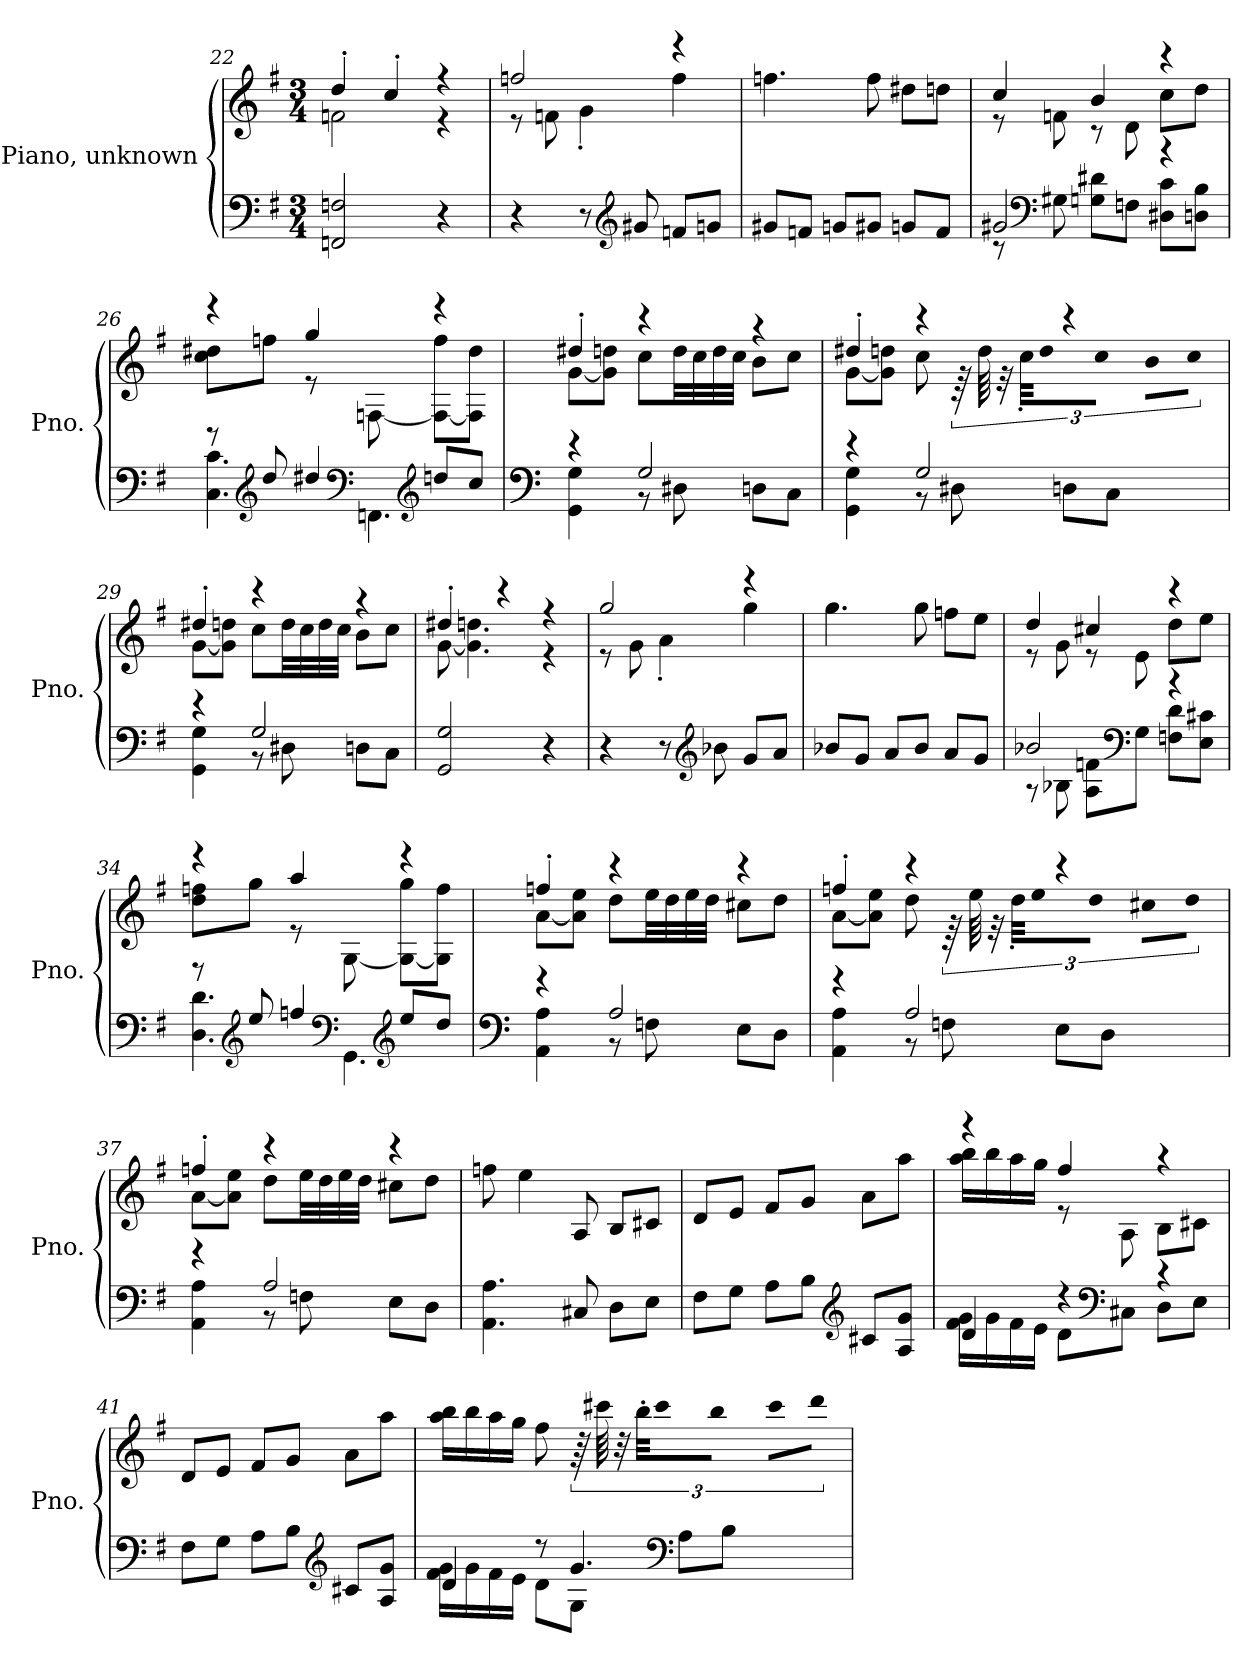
**kern	**kern
*part1	*part1
*staff2	*staff1
*I"Piano, unknown	*
*I'Pno.	*
*clefF4	*clefG2
*k[f#]	*k[f#]
*M3/4	*M3/4
=22	=22
*	*^
2FFn/ 2Fn/	4dd'/	2fn\
.	4cc'/	.
4r	4r	4r
!!LO:LB:g=z	!!
=23	=23	=23
4r	2ffn/	8r
.	.	8fn\
8r	.	4g'\
*clefG2	*	*
8g#X/	.	.
8fn/L	4r	4ff\
8gn/J	.	.
*	*v	*v
=24	=24
8g#X/L	4.ffn\
8fn/J	.
8gn/L	.
8g#X/J	8ff\
8gn/L	8dd#X\L
8f/J	8ddn\J
=25	=25
*^	*^
2g#X/	8r	4cc/	8r
*clefF4	*	*	*
.	8G#X\	.	8fn\
.	8Gn\ 8d#X\L	4b/	8r
.	8Fn\J	.	8d\
4r	8D#X\ 8c\L	4r	8cc\L
.	8Dn\ 8B\J	.	8dd\J
!!LO:LB:g=z	!!
=26	=26	=26	=26
8r	4.C\ 4.c\	4r	8cc\ 8dd#X\L
*clefG2	*	*	*
8dd/	.	.	8ffn\J
4dd#X/	.	4gg/	8r
*clefF4	*	*	*
.	4.FFn\	.	[8Fn\
*clefG2	*	*	*
8ddn/L	.	4r	8F\_ 8ff\L
8cc/J	.	.	8F\] 8dd#\J
=27	=27	=27	=27
*clefF4	*	*	*
4r	4GG\ 4G\	4dd#X'/	[8g\L
.	.	.	8g\] 8ddn\J
2G/	8r	4r	8cc\L
.	8D#X\	.	32dd\LL
.	.	.	32cc\
.	.	.	32dd\
.	.	.	32cc\JJJ
.	8Dn\L	4r	8b\L
.	8C\J	.	8cc\J
=28	=28	=28	=28
4r	4GG\ 4G\	4dd#X'/	[8g\L
.	.	.	8g\] 8ddn\J
2G/	8r	4r	8cc\
.	8D#X\	.	96r
.	.	.	96dd\
.	.	.	48r
.	.	.	48cc'\LLL
.	.	.	32dd\
.	.	.	32cc\JJJ
.	8Dn\L	4r	8b\L
.	8C\J	.	8cc\J
!!LO:LB:g=z	!!
=29	=29	=29	=29
4r	4GG\ 4G\	4dd#X'/	[8g\L
.	.	.	8g\] 8ddn\J
2G/	8r	4r	8cc\L
.	8D#X\	.	32dd\LL
.	.	.	32cc\
.	.	.	32dd\
.	.	.	32cc\JJJ
.	8Dn\L	4r	8b\L
.	8C\J	.	8cc\J
*v	*v	*	*
=30	=30	=30
2GG/ 2G/	4dd#X'/	[8g\
.	.	4.g\] 4.ddn\
.	4r	.
4r	4r	4r
=31	=31	=31
4r	2gg/	8r
.	.	8g\
8r	.	4a'\
*clefG2	*	*
8b-X\	.	.
8g/L	4r	4gg\
8a/J	.	.
*	*v	*v
=32	=32
8b-X/L	4.gg\
8g/J	.
8a/L	.
8b-/J	8gg\
8a/L	8ffn\L
8g/J	8ee\J
!!LO:LB:g=z
=33	=33
*^	*^
2b-X/	8r	4dd/	8r
.	8B-X\	.	8g\
.	8A\ 8fn\L	4cc#X/	8r
*clefF4	*	*	*
.	8G\J	.	8e\
4r	8Fn\ 8d\L	4r	8dd\L
.	8E\ 8c#X\J	.	8ee\J
=34	=34	=34	=34
8r	4.D\ 4.d\	4r	8dd\ 8ffn\L
*clefG2	*	*	*
8ee/	.	.	8gg\J
4ffn/	.	4aa/	8r
*clefF4	*	*	*
.	4.GG\	.	[8G\
*clefG2	*	*	*
8ee/L	.	4r	8G\_ 8gg\L
8dd/J	.	.	8G\] 8ff\J
=35	=35	=35	=35
*clefF4	*	*	*
4r	4AA\ 4A\	4ffn'/	[8a\L
.	.	.	8a\] 8ee\J
2A/	8r	4r	8dd\L
.	8Fn\	.	32ee\LL
.	.	.	32dd\
.	.	.	32ee\
.	.	.	32dd\JJJ
.	8E\L	4r	8cc#X\L
.	8D\J	.	8dd\J
!!LO:LB:g=z	!!
=36	=36	=36	=36
4r	4AA\ 4A\	4ffn'/	[8a\L
.	.	.	8a\] 8ee\J
2A/	8r	4r	8dd\
.	8Fn\	.	96r
.	.	.	96ee\
.	.	.	48r
.	.	.	48dd'\LLL
.	.	.	32ee\
.	.	.	32dd\JJJ
.	8E\L	4r	8cc#X\L
.	8D\J	.	8dd\J
=37	=37	=37	=37
4r	4AA\ 4A\	4ffn'/	[8a\L
.	.	.	8a\] 8ee\J
2A/	8r	4r	8dd\L
.	8Fn\	.	32ee\LL
.	.	.	32dd\
.	.	.	32ee\
.	.	.	32dd\JJJ
.	8E\L	4r	8cc#X\L
.	8D\J	.	8dd\J
*v	*v	*	*
*	*v	*v
=38	=38
4.AA\ 4.A\	8ffn\
.	4ee\
8C#X/	8A/
8D\L	8B/L
8E\J	8c#X/J
=39	=39
8F#\L	8d/L
8G\J	8e/J
8A\L	8f#/L
8B\J	8g/J
*clefG2	*
8c#X/L	8a\L
8A/ 8g/J	8aa\J
!!LO:PB:g=z
=40	=40
*^	*^
4d/	16f#\ 16g\LL	4r	16aa\ 16bb\LL
.	16g\	.	16bb\
.	16f#\	.	16aa\
.	16e\JJ	.	16gg\JJ
4r	8d\L	4ff#/	8r
*clefF4	*	*	*
.	8C#X\J	.	8A\
4r	8D\L	4r	8B\L
.	8E\J	.	8c#X\J
*v	*v	*	*
*	*v	*v
=41	=41
8F#\L	8d/L
8G\J	8e/J
8A\L	8f#/L
8B\J	8g/J
*clefG2	*
8c#X/L	8a\L
8A/ 8g/J	8aa\J
=42	=42
*^	*
4d/	16f#\ 16g\LL	16aa\ 16bb\LL
.	16g\	16bb\
.	16f#\	16aa\
.	16e\JJ	16gg\JJ
8r	8d\L	8ff#\
4.g/	8G\J	96r
.	.	96ccc#X\
.	.	48r
.	.	48bb'\LLL
.	.	32ccc#\
.	.	32bb\JJJ
*clefF4	*	*
.	8A\L	8ccc#\L
.	8B\J	8ddd\J
*v	*v	*
=	=
*-	*-
